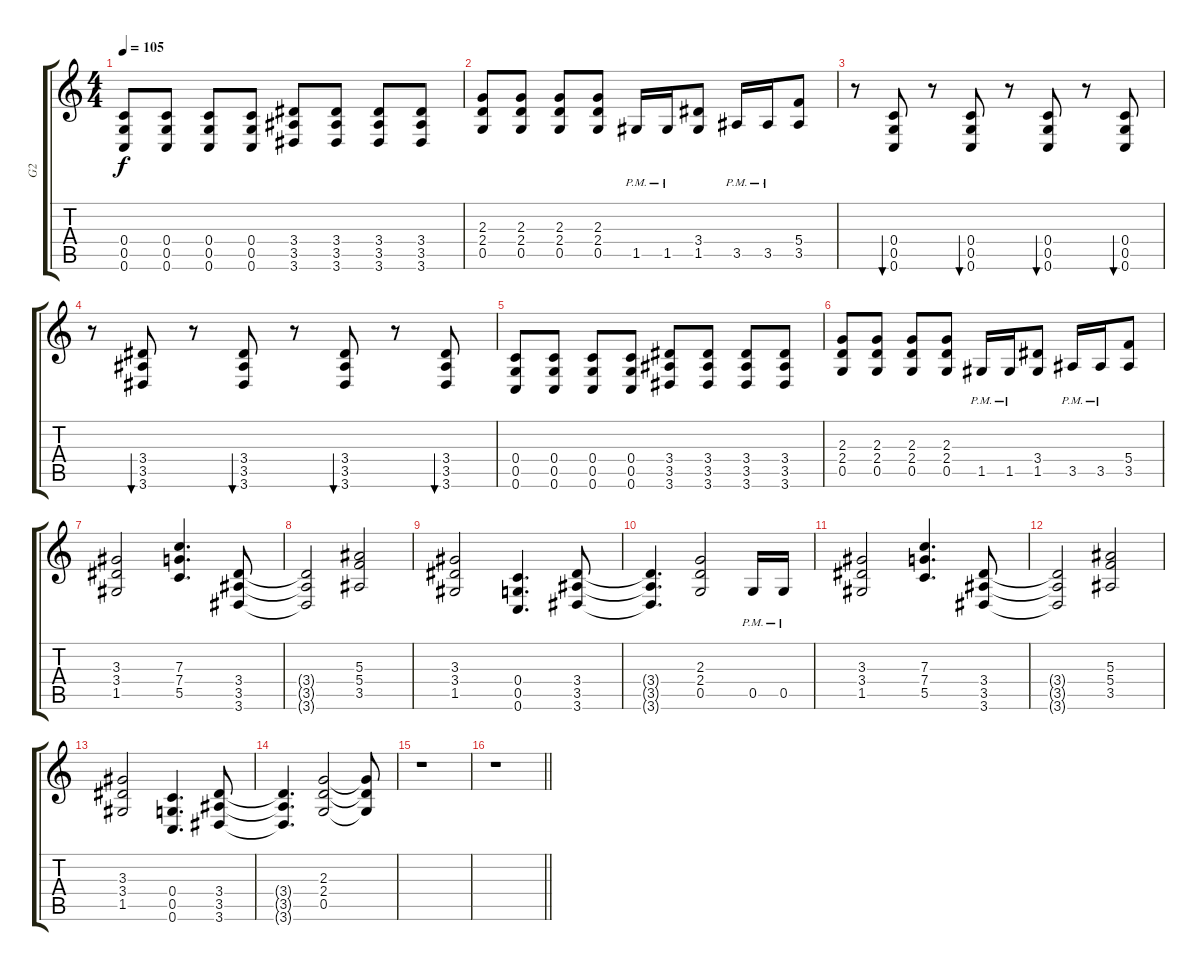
\track ("G2" "G2") {instrument distortionguitar}
\staff {score tabs}
\tuning (D4 A3 F3 C3 G2 C2) {hide}
\ts (4 4)
\tempo 105
\clef g2
\ks c
(0.4 0.5 0.6).8{dy f} (0.4 0.5 0.6).8 (0.4 0.5 0.6).8 (0.4 0.5 0.6).8 (3.4 3.5 3.6).8 (3.4 3.5 3.6).8 (3.4 3.5 3.6).8 (3.4 3.5 3.6).8 |
(2.3 2.4 0.5).8 (2.3 2.4 0.5).8 (2.3 2.4 0.5).8 (2.3 2.4 0.5).8 1.5{pm}.16 1.5{pm}.16 (3.4 1.5).8 3.5{pm}.16 3.5{pm}.16 (5.4 3.5).8 |
r.8 (0.4 0.5 0.6).8{bu 120} r.8 (0.4 0.5 0.6).8{bu 120} r.8 (0.4 0.5 0.6).8{bu 120} r.8 (0.4 0.5 0.6).8{bu 120} |
r.8 (3.4 3.5 3.6).8{bu 120} r.8 (3.4 3.5 3.6).8{bu 120} r.8 (3.4 3.5 3.6).8{bu 120} r.8 (3.4 3.5 3.6).8{bu 120} |
(0.4 0.5 0.6).8 (0.4 0.5 0.6).8 (0.4 0.5 0.6).8 (0.4 0.5 0.6).8 (3.4 3.5 3.6).8 (3.4 3.5 3.6).8 (3.4 3.5 3.6).8 (3.4 3.5 3.6).8 |
(2.3 2.4 0.5).8 (2.3 2.4 0.5).8 (2.3 2.4 0.5).8 (2.3 2.4 0.5).8 1.5{pm}.16 1.5{pm}.16 (3.4 1.5).8 3.5{pm}.16 3.5{pm}.16 (5.4 3.5).8 |
(3.3 3.4 1.5).2 (7.3 7.4 5.5).4{d} (3.4 3.5 3.6).8 |
(3.4{t} 3.5{t} 3.6{t}).2 (5.3 5.4 3.5).2 |
(3.3 3.4 1.5).2 (0.4 0.5 0.6).4{d} (3.4 3.5 3.6).8 |
(3.4{t} 3.5{t} 3.6{t}).4{d} (2.3 2.4 0.5).2 0.5{pm}.16 0.5{pm}.16 |
(3.3 3.4 1.5).2 (7.3 7.4 5.5).4{d} (3.4 3.5 3.6).8 |
(3.4{t} 3.5{t} 3.6{t}).2 (5.3 5.4 3.5).2 |
(3.3 3.4 1.5).2 (0.4 0.5 0.6).4{d} (3.4 3.5 3.6).8 |
(3.4{t} 3.5{t} 3.6{t}).4{d} (2.3 2.4 0.5).2 (2.3{t} 2.4{t} 0.5{t}).8 |
r.1 |
\barLineRight lightlight
r.1
